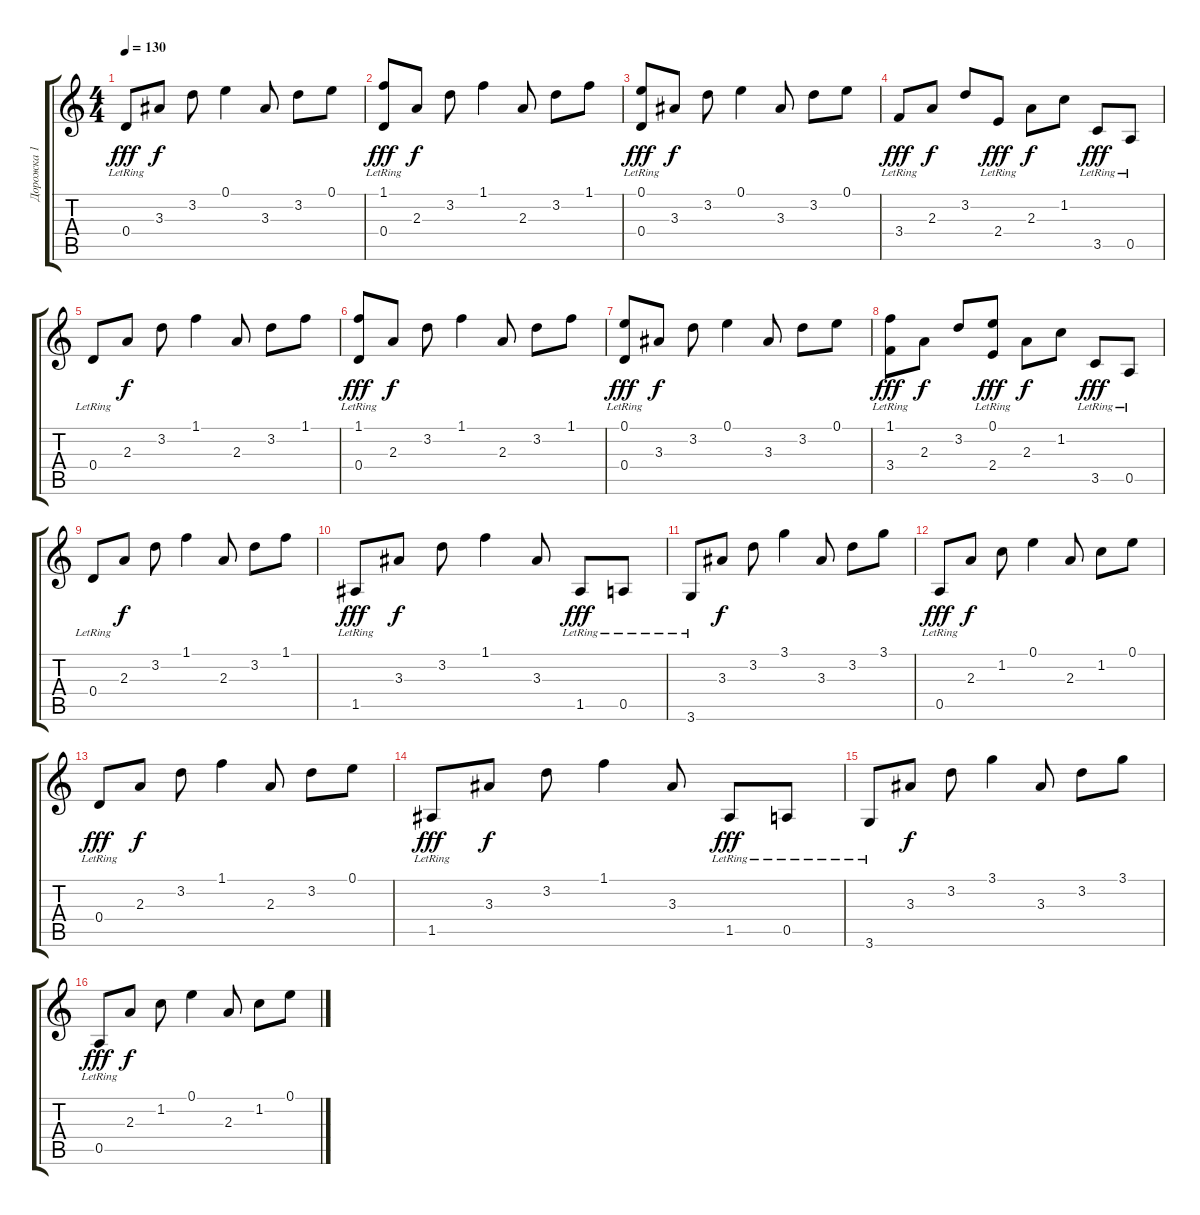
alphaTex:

\track ("Дорожка 1" "Дорожка 1") {instrument acousticguitarsteel}
\staff {score tabs}
\tuning (E4 B3 G3 D3 A2 E2) {hide}
\ts (4 4)
\tempo 130
\clef g2
\ks c
0.4{lr}.8{dy fff} 3.3.8{dy f} 3.2.8 0.1.4 3.3.8 3.2.8 0.1.8 |
(1.1 0.4{lr}).8{dy fff} 2.3.8{dy f} 3.2.8 1.1.4 2.3.8 3.2.8 1.1.8 |
(0.1 0.4{lr}).8{dy fff} 3.3.8{dy f} 3.2.8 0.1.4 3.3.8 3.2.8 0.1.8 |
3.4{lr}.8{dy fff} 2.3.8{dy f} 3.2.8 2.4{lr}.8{dy fff} 2.3.8{dy f} 1.2.8 3.5{lr}.8{dy fff} 0.5{lr}.8 |
0.4{lr}.8 2.3.8{dy f} 3.2.8 1.1.4 2.3.8 3.2.8 1.1.8 |
(1.1 0.4{lr}).8{dy fff} 2.3.8{dy f} 3.2.8 1.1.4 2.3.8 3.2.8 1.1.8 |
(0.1 0.4{lr}).8{dy fff} 3.3.8{dy f} 3.2.8 0.1.4 3.3.8 3.2.8 0.1.8 |
(1.1{lr} 3.4{lr}).8{dy fff} 2.3.8{dy f} 3.2.8 (0.1{lr} 2.4{lr}).8{dy fff} 2.3.8{dy f} 1.2.8 3.5{lr}.8{dy fff} 0.5{lr}.8 |
0.4{lr}.8 2.3.8{dy f} 3.2.8 1.1.4 2.3.8 3.2.8 1.1.8 |
1.5{lr}.8{dy fff} 3.3.8{dy f} 3.2.8 1.1.4 3.3.8 1.5{lr}.8{dy fff} 0.5{lr}.8 |
3.6{lr}.8 3.3.8{dy f} 3.2.8 3.1.4 3.3.8 3.2.8 3.1.8 |
0.5{lr}.8{dy fff} 2.3.8{dy f} 1.2.8 0.1.4 2.3.8 1.2.8 0.1.8 |
0.4{lr}.8{dy fff} 2.3.8{dy f} 3.2.8 1.1.4 2.3.8 3.2.8 0.1.8 |
1.5{lr}.8{dy fff} 3.3.8{dy f} 3.2.8 1.1.4 3.3.8 1.5{lr}.8{dy fff} 0.5{lr}.8 |
3.6{lr}.8 3.3.8{dy f} 3.2.8 3.1.4 3.3.8 3.2.8 3.1.8 |
0.5{lr}.8{dy fff} 2.3.8{dy f} 1.2.8 0.1.4 2.3.8 1.2.8 0.1.8
